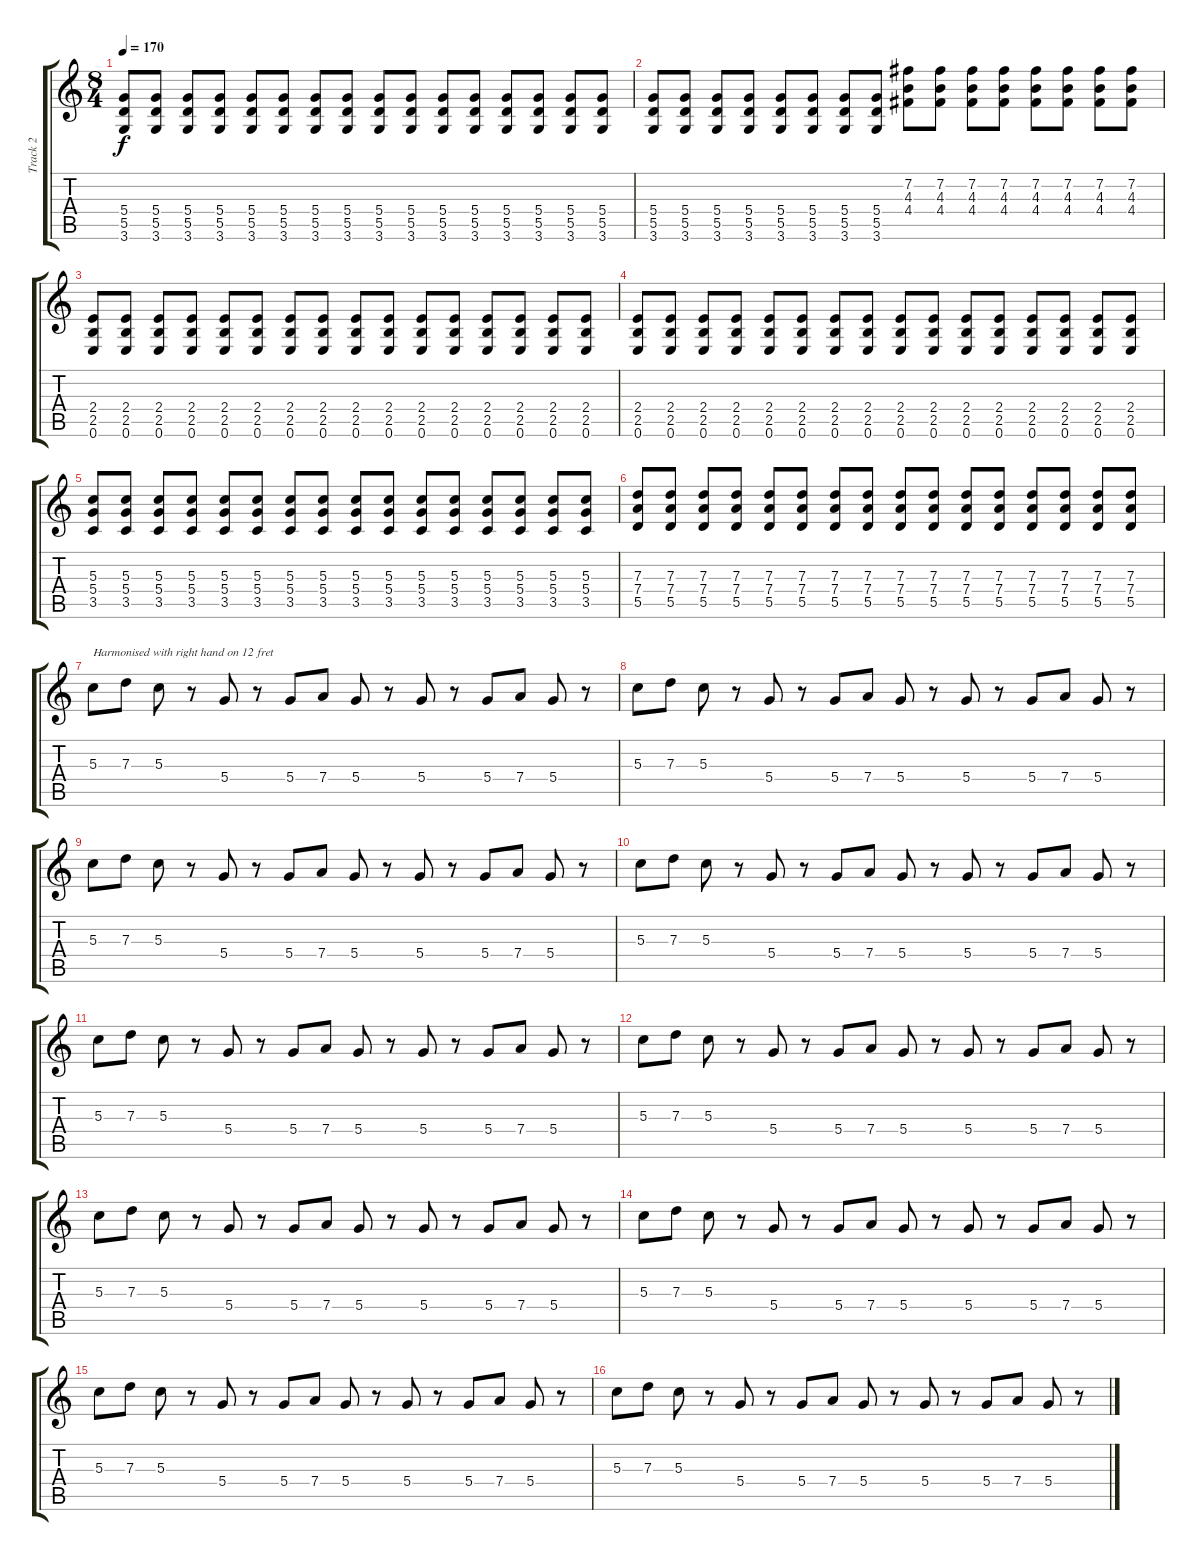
\track ("Track 2" "Track 2") {instrument distortionguitar}
\staff {score tabs}
\tuning (E4 B3 G3 D3 A2 E2) {hide}
\ts (8 4)
\tempo 170
\clef g2
\ks c
(5.4 5.5 3.6).8{dy f instrument distortionguitar} (5.4 5.5 3.6).8 (5.4 5.5 3.6).8 (5.4 5.5 3.6).8 (5.4 5.5 3.6).8 (5.4 5.5 3.6).8 (5.4 5.5 3.6).8 (5.4 5.5 3.6).8 (5.4 5.5 3.6).8 (5.4 5.5 3.6).8 (5.4 5.5 3.6).8 (5.4 5.5 3.6).8 (5.4 5.5 3.6).8 (5.4 5.5 3.6).8 (5.4 5.5 3.6).8 (5.4 5.5 3.6).8 |
(5.4 5.5 3.6).8 (5.4 5.5 3.6).8 (5.4 5.5 3.6).8 (5.4 5.5 3.6).8 (5.4 5.5 3.6).8 (5.4 5.5 3.6).8 (5.4 5.5 3.6).8 (5.4 5.5 3.6).8 (7.2 4.3 4.4).8 (7.2 4.3 4.4).8 (7.2 4.3 4.4).8 (7.2 4.3 4.4).8 (7.2 4.3 4.4).8 (7.2 4.3 4.4).8 (7.2 4.3 4.4).8 (7.2 4.3 4.4).8 |
(2.4 2.5 0.6).8 (2.4 2.5 0.6).8 (2.4 2.5 0.6).8 (2.4 2.5 0.6).8 (2.4 2.5 0.6).8 (2.4 2.5 0.6).8 (2.4 2.5 0.6).8 (2.4 2.5 0.6).8 (2.4 2.5 0.6).8 (2.4 2.5 0.6).8 (2.4 2.5 0.6).8 (2.4 2.5 0.6).8 (2.4 2.5 0.6).8 (2.4 2.5 0.6).8 (2.4 2.5 0.6).8 (2.4 2.5 0.6).8 |
(2.4 2.5 0.6).8 (2.4 2.5 0.6).8 (2.4 2.5 0.6).8 (2.4 2.5 0.6).8 (2.4 2.5 0.6).8 (2.4 2.5 0.6).8 (2.4 2.5 0.6).8 (2.4 2.5 0.6).8 (2.4 2.5 0.6).8 (2.4 2.5 0.6).8 (2.4 2.5 0.6).8 (2.4 2.5 0.6).8 (2.4 2.5 0.6).8 (2.4 2.5 0.6).8 (2.4 2.5 0.6).8 (2.4 2.5 0.6).8 |
(5.3 5.4 3.5).8 (5.3 5.4 3.5).8 (5.3 5.4 3.5).8 (5.3 5.4 3.5).8 (5.3 5.4 3.5).8 (5.3 5.4 3.5).8 (5.3 5.4 3.5).8 (5.3 5.4 3.5).8 (5.3 5.4 3.5).8 (5.3 5.4 3.5).8 (5.3 5.4 3.5).8 (5.3 5.4 3.5).8 (5.3 5.4 3.5).8 (5.3 5.4 3.5).8 (5.3 5.4 3.5).8 (5.3 5.4 3.5).8 |
(7.3 7.4 5.5).8 (7.3 7.4 5.5).8 (7.3 7.4 5.5).8 (7.3 7.4 5.5).8 (7.3 7.4 5.5).8 (7.3 7.4 5.5).8 (7.3 7.4 5.5).8 (7.3 7.4 5.5).8 (7.3 7.4 5.5).8 (7.3 7.4 5.5).8 (7.3 7.4 5.5).8 (7.3 7.4 5.5).8 (7.3 7.4 5.5).8 (7.3 7.4 5.5).8 (7.3 7.4 5.5).8 (7.3 7.4 5.5).8 |
5.3.8{txt "Harmonised with right hand on 12 fret" volume 9} 7.3.8 5.3.8 r.8 5.4.8 r.8 5.4.8 7.4.8 5.4.8 r.8 5.4.8 r.8 5.4.8 7.4.8 5.4.8 r.8 |
5.3.8 7.3.8 5.3.8 r.8 5.4.8 r.8 5.4.8 7.4.8 5.4.8 r.8 5.4.8 r.8 5.4.8 7.4.8 5.4.8 r.8 |
5.3.8 7.3.8 5.3.8 r.8 5.4.8 r.8 5.4.8 7.4.8 5.4.8 r.8 5.4.8 r.8 5.4.8 7.4.8 5.4.8 r.8 |
5.3.8 7.3.8 5.3.8 r.8 5.4.8 r.8 5.4.8 7.4.8 5.4.8 r.8 5.4.8 r.8 5.4.8 7.4.8 5.4.8 r.8 |
5.3.8 7.3.8 5.3.8 r.8 5.4.8 r.8 5.4.8 7.4.8 5.4.8 r.8 5.4.8 r.8 5.4.8 7.4.8 5.4.8 r.8 |
5.3.8 7.3.8 5.3.8 r.8 5.4.8 r.8 5.4.8 7.4.8 5.4.8 r.8 5.4.8 r.8 5.4.8 7.4.8 5.4.8 r.8 |
5.3.8 7.3.8 5.3.8 r.8 5.4.8 r.8 5.4.8 7.4.8 5.4.8 r.8 5.4.8 r.8 5.4.8 7.4.8 5.4.8 r.8 |
5.3.8 7.3.8 5.3.8 r.8 5.4.8 r.8 5.4.8 7.4.8 5.4.8 r.8 5.4.8 r.8 5.4.8 7.4.8 5.4.8 r.8 |
5.3.8 7.3.8 5.3.8 r.8 5.4.8 r.8 5.4.8 7.4.8 5.4.8 r.8 5.4.8 r.8 5.4.8 7.4.8 5.4.8 r.8 |
5.3.8 7.3.8 5.3.8 r.8 5.4.8 r.8 5.4.8 7.4.8 5.4.8 r.8 5.4.8 r.8 5.4.8 7.4.8 5.4.8 r.8
